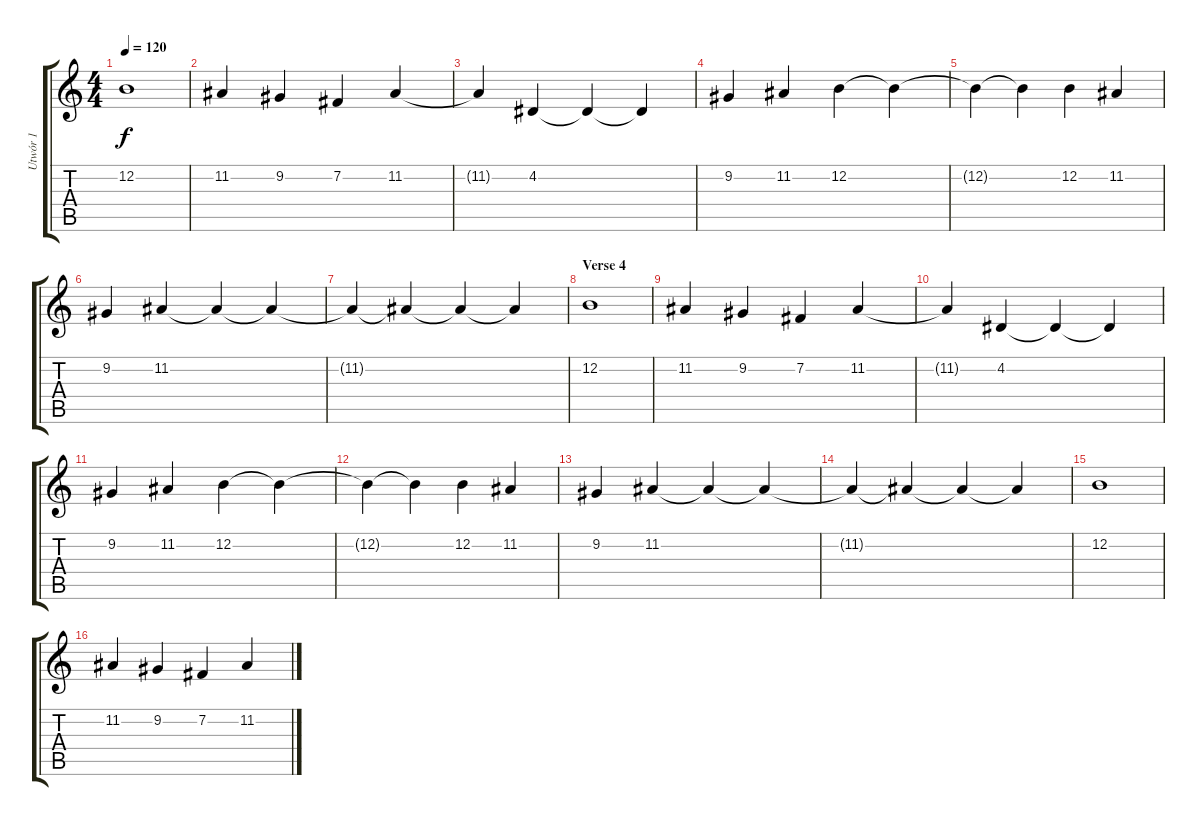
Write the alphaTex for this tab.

\track ("Utwór 1" "Utwór 1") {instrument pad8sweep}
\staff {score tabs}
\tuning (E4 B3 G3 D3 A2 E2) {hide}
\ts (4 4)
\tempo 120
\clef g2
\ks c
12.2.1{dy f} |
11.2.4 9.2.4 7.2.4 11.2.4 |
11.2{t}.4 4.2.4 4.2{t}.4 4.2{t}.4 |
9.2.4 11.2.4 12.2.4 12.2{t}.4 |
12.2{t}.4 12.2{t}.4 12.2.4 11.2.4 |
9.2.4 11.2.4 11.2{t}.4 11.2{t}.4 |
11.2{t}.4 11.2{t}.4 11.2{t}.4 11.2{t}.4 |
\section ("" "Verse 4")
12.2.1 |
11.2.4 9.2.4 7.2.4 11.2.4 |
11.2{t}.4 4.2.4 4.2{t}.4 4.2{t}.4 |
9.2.4 11.2.4 12.2.4 12.2{t}.4 |
12.2{t}.4 12.2{t}.4 12.2.4 11.2.4 |
9.2.4 11.2.4 11.2{t}.4 11.2{t}.4 |
11.2{t}.4 11.2{t}.4 11.2{t}.4 11.2{t}.4 |
12.2.1 |
11.2.4 9.2.4 7.2.4 11.2.4
